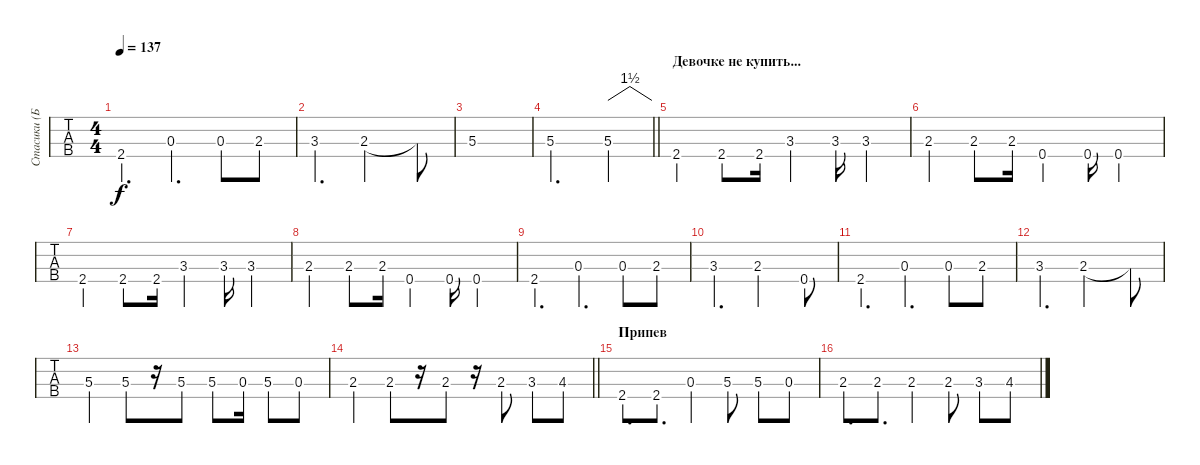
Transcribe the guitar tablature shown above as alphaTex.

\track ("Стасики (Бас)" "Стасики (Б") {instrument electricbassfinger}
\staff {tabs}
\tuning (G2 D2 A1 E1) {hide}
\ts (4 4)
\tempo 137
\clef f4
\ks c
2.4.4{d dy f} 0.3.4{d} 0.3.8 2.3.8 |
3.3.4{d} 2.3.2 2.3{t}.8 |
5.3.1 |
\barLineRight lightlight
5.3.2{d} 5.3.4{tbe (dip default 0 0 30 6 60 0)} |
\section ("" "Девочке не купить...")
2.4.4 2.4.8 2.4.16 3.3.4 3.3.16 3.3.4 |
2.3.4 2.3.8 2.3.16 0.4.4 0.4.16 0.4.4 |
2.4.4 2.4.8 2.4.16 3.3.4 3.3.16 3.3.4 |
2.3.4 2.3.8 2.3.16 0.4.4 0.4.16 0.4.4 |
2.4.4{d} 0.3.4{d} 0.3.8 2.3.8 |
3.3.4{d} 2.3.2 0.4.8 |
2.4.4{d} 0.3.4{d} 0.3.8 2.3.8 |
3.3.4{d} 2.3.2 2.3{t}.8 |
5.3.4 5.3.8 r.16 5.3.8 5.3.8 0.3.16 5.3.8 0.3.8 |
\barLineRight lightlight
2.3.4 2.3.8 r.16 2.3.8 r.16 2.3.8 3.3.8 4.3.8 |
\section ("" "Припев")
2.4.8{d} 2.4.8{d} 0.3.4 5.3.8 5.3.8 0.3.8 |
2.3.8{d} 2.3.8{d} 2.3.4 2.3.8 3.3.8 4.3.8
